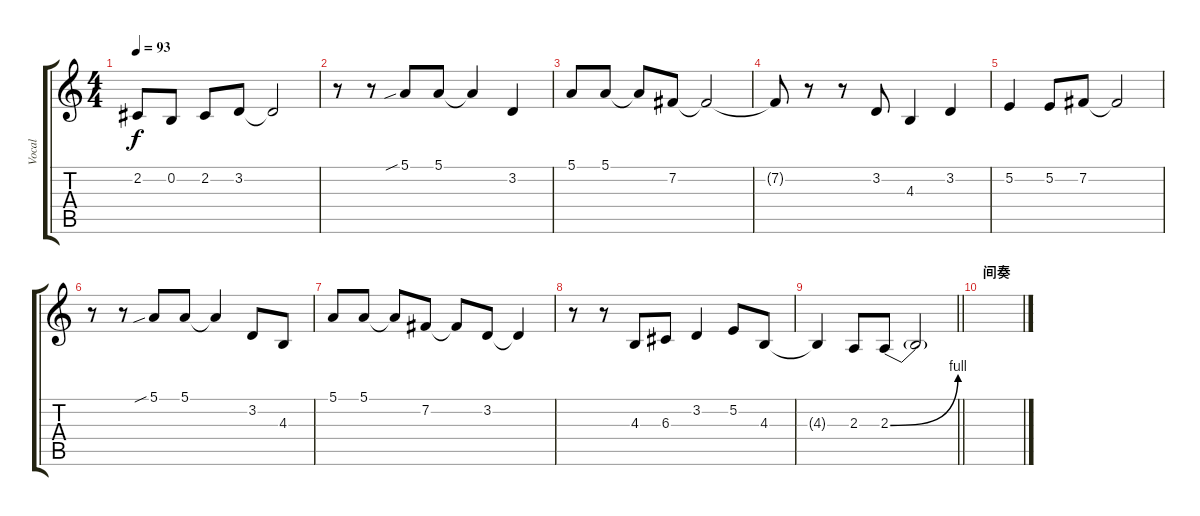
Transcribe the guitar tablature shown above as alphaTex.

\track ("Vocal" "Vocal") {instrument flute bank 2}
\staff {score tabs}
\tuning (E4 B3 G3 D3 A2 E2) {hide}
\ts (4 4)
\tempo 93
\clef g2
\ks c
2.2.8{dy f} 0.2.8 2.2.8 3.2.8 3.2{t}.2 |
r.8 r.8 5.1{sib}.8 5.1.8 5.1{t}.4 3.2.4 |
5.1.8 5.1.8 5.1{t}.8 7.2.8 7.2{t}.2 |
7.2{t}.8 r.8 r.8 3.2.8 4.3.4 3.2.4 |
5.2.4 5.2.8 7.2.8 7.2{t}.2 |
r.8 r.8 5.1{sib}.8 5.1.8 5.1{t}.4 3.2.8 4.3.8 |
5.1.8 5.1.8 5.1{t}.8 7.2.8 7.2{t}.8 3.2.8 3.2{t}.4 |
r.8 r.8 4.3.8 6.3.8 3.2.4 5.2.8 4.3.8 |
\barLineRight lightlight
4.3{t}.4 2.3.8 2.3{be (bend 0 0 60 4)}.8 2.3{t}.2 |
\section ("" "间奏")
